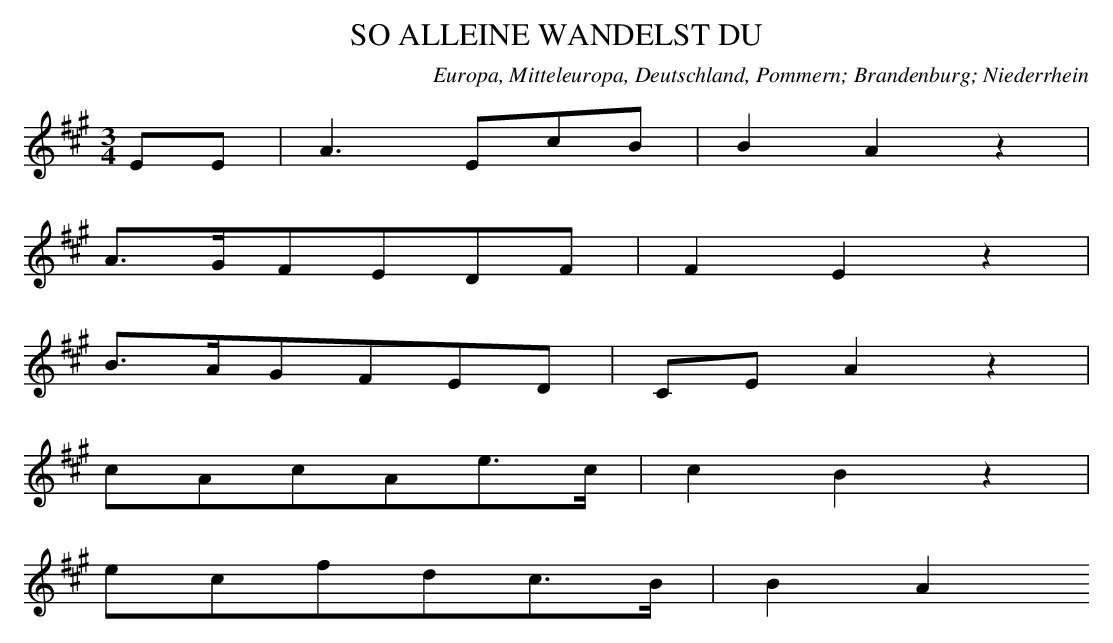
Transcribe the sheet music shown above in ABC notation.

X:1
T: SO ALLEINE WANDELST DU
O: Europa, Mitteleuropa, Deutschland, Pommern; Brandenburg; Niederrhein
M: 3/4
L: 1/16
K: A
E2E2 | A6E2c2B2 | B4A4z4 |
A3GF2E2D2F2 | F4E4z4 |
B3AG2F2E2D2 | C2E2A4z4 |
c2A2c2A2e3c | c4B4z4 |
e2c2f2d2c3B | B4A4
